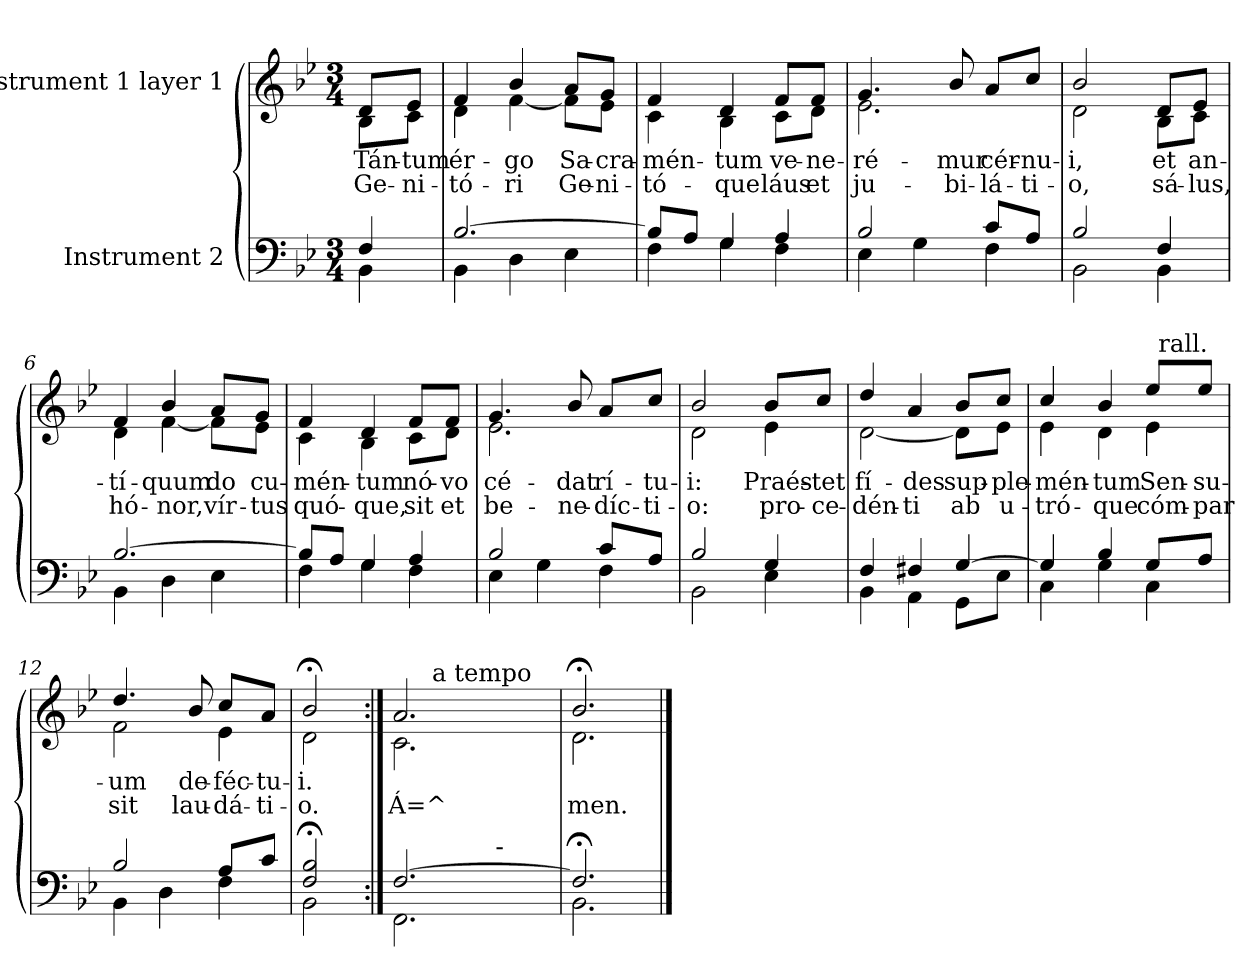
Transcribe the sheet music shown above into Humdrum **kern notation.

**kern	**kern	**text	**text
*part2	*part1	*part1	*part1
*staff2	*staff1	*staff1	*staff1
*I"Instrument 2	*I"Instrument 1 layer 1	*	*
!!LO:PB:g=z
*stria5	*stria5	*	*
*clefF4	*clefG2	*	*
*k[b-e-]	*k[b-e-]	*	*
*B-:	*B-:	*	*
*M3/4	*M3/4	*	*
=1	=1	=1	=1
*^	*	*	*
!	!	!	!LO:LY:b	!LO:LY:b
*	*	*^	*	*
4F/	4BB-\	8d/L	8B-\L	Tán-	-Ge-
!	!	!	!	!LO:LY:b	!LO:LY:b
.	.	8e-/J	8c\J	-tum	ni-
=2	=2	=2	=2	=2	=2
!	!	!	!	!LO:LY:b	!LO:LY:b
[>2.B-/	4BB-\	4f/	4d\	-ér-	-tó-
!	!	!	!	!LO:LY:b	!LO:LY:b
.	4D\	4b-/	[<4f\	-go	ri
!	!	!	!	!LO:LY:b	!LO:LY:b
.	4E-\	8a/L	8f\L]	Sa-	-Ge-
!	!	!	!	!LO:LY:b	!LO:LY:b
.	.	8g/J	8e-\J	-cra-	-ni-
=3	=3	=3	=3	=3	=3
!	!	!	!	!LO:LY:b	!LO:LY:b
8B-/L]	4F\	4f/	4c\	-mén-	-tó-
8A/J	.	.	.	.	.
!	!	!	!	!LO:LY:b	!LO:LY:b
4G/	4G\	4d/	4B-\	-tum	que
!	!	!	!	!LO:LY:b	!LO:LY:b
4A/	4F\	8f/L	8c\L	ve-	-láus
!	!	!	!	!LO:LY:b	!LO:LY:b
.	.	8f/J	8d\J	ne-	-et
=4	=4	=4	=4	=4	=4
!	!	!	!	!LO:LY:b	!LO:LY:b
2B-/	4E-\	4.g/	2.e-\	ré-	-ju-
.	4G\	.	.	.	.
!	!	!	!	!LO:LY:b	!LO:LY:b
.	.	8b-/	.	-mur	bi-
!	!	!	!	!LO:LY:b	!LO:LY:b
8c/L	4F\	8a/L	.	-cér-	-lá-
!	!	!	!	!LO:LY:b	!LO:LY:b
8A/J	.	8cc/J	.	-nu-	-ti-
=5	=5	=5	=5	=5	=5
!	!	!	!	!LO:LY:b	!LO:LY:b
2B-/	2BB-\	2b-/	2d\	-i,	o,
!	!	!	!	!LO:LY:b	!LO:LY:b
4F/	4BB-\	8d/L	8B-\L	et	sá-
!	!	!	!	!LO:LY:b	!LO:LY:b
.	.	8e-/J	8c\J	-an-	-lus,
!!LO:LB:g=z	!!
=6	=6	=6	=6	=6	=6
!	!	!	!	!LO:LY:b	!LO:LY:b
[>2.B-/	4BB-\	4f/	4d\	tí-	-hó-
!	!	!	!	!LO:LY:b	!LO:LY:b
.	4D\	4b-/	[<4f\	-quum	nor,
!	!	!	!	!LO:LY:b	!LO:LY:b
.	4E-\	8a/L	8f\L]	do	vír-
!	!	!	!	!LO:LY:b	!LO:LY:b
.	.	8g/J	8e-\J	-cu-	-tus
=7	=7	=7	=7	=7	=7
!	!	!	!	!LO:LY:b	!LO:LY:b
8B-/L]	4F\	4f/	4c\	mén-	-quó-
8A/J	.	.	.	.	.
!	!	!	!	!LO:LY:b	!LO:LY:b
4G/	4G\	4d/	4B-\	-tum	que,
!	!	!	!	!LO:LY:b	!LO:LY:b
4A/	4F\	8f/L	8c\L	nó-	-sit
!	!	!	!	!LO:LY:b	!LO:LY:b
.	.	8f/J	8d\J	vo	et
=8	=8	=8	=8	=8	=8
!	!	!	!	!LO:LY:b	!LO:LY:b
2B-/	4E-\	4.g/	2.e-\	cé-	-be-
.	4G\	.	.	.	.
!	!	!	!	!LO:LY:b	!LO:LY:b
.	.	8b-/	.	-dat	ne-
!	!	!	!	!LO:LY:b	!LO:LY:b
8c/L	4F\	8a/L	.	-rí-	-díc-
!	!	!	!	!LO:LY:b	!LO:LY:b
8A/J	.	8cc/J	.	-tu-	-ti-
=9	=9	=9	=9	=9	=9
!	!	!	!	!LO:LY:b	!LO:LY:b
2B-/	2BB-\	2b-/	2d\	-i:	o:
!	!	!	!	!LO:LY:b	!LO:LY:b
4G/	4E-\	8b-/L	4e-\	Praés-	-pro-
!	!	!	!	!LO:LY:b	!LO:LY:b
.	.	8cc/J	.	-tet	ce-
=10	=10	=10	=10	=10	=10
!	!	!	!	!LO:LY:b	!LO:LY:b
4F/	4BB-\	4dd/	[<2d\	-fí-	-dén-
!	!	!	!	!LO:LY:b	!LO:LY:b
4F#X/	4AA\	4a/	.	-des	ti
!	!	!	!	!LO:LY:b	!LO:LY:b
[<4G/	8GG\L	8b-/L	8d\L]	sup-	-ab
!	!	!	!	!LO:LY:b	!LO:LY:b
.	8E-\J	8cc/J	8e-\J	ple-	-u-
!!LO:LB:g=z
=11	=11	=11	=11	=11	=11
!	!	!	!	!LO:LY:b	!LO:LY:b
*	*	*	*^	*	*
4G/]	4C\	4cc/	4e-\	2ryy	-mén-	-tró-
!	!	!	!	!	!LO:LY:b	!LO:LY:b
4B-/	4G\	4b-/	4d\	.	-tum	que
!	!	!	!	!	!LO:LY:b	!LO:LY:b
8G/L	4C\	8ee-/L	4e-\	64ryy	Sen-	-cóm-
!	!	!	!	!LO:TX:a:t=rall.	!	!
.	.	.	.	8...ryy	.	.
!	!	!	!	!	!LO:LY:b	!LO:LY:b
8A/J	.	8ee-/J	.	.	-su-	-par
=12	=12	=12	=12	=12	=12	=12
!	!	!	!	!	!LO:LY:b	!LO:LY:b
*	*	*	*v	*v	*	*
2B-/	4BB-\	4.dd/	2f\	um	sit
.	4D\	.	.	.	.
!	!	!	!	!LO:LY:b	!LO:LY:b
.	.	8b-/	.	de-	-lau-
!	!	!	!	!LO:LY:b	!LO:LY:b
8A/L	4F\	8cc/L	4e-\	-féc-	-dá-
!	!	!	!	!LO:LY:b	!LO:LY:b
8c/J	.	8a/J	.	-tu-	-ti-
=13	=13	=13	=13	=13	=13
!	!	!	!	!LO:LY:b	!LO:LY:b
2B-/; 2F/;	2BB-\	2b-;</	2d\	-i.	o.
=14:|!	=14:|!	=14:|!	=14:|!	=14:|!	=14:|!
!	!	!	!	!	!LO:LY:b
*	*^	*	*^	*	*
[>2.F/	2.FF\	4ryy	2.a/	2.c\	8.ryy	.	Á=^
!	!	!	!	!	!LO:TX:a:t=a tempo	!	!
.	.	.	.	.	2ryy	.	.
.	.	8...ryy	.	.	.	.	.
!	!	!LO:TX:a:t=-	!	!	!	!	!
.	.	4ryy	.	.	.	.	.
.	.	.	.	.	16ryy	.	.
.	.	64ryy	.	.	.	.	.
=15	=15	=15	=15	=15	=15	=15	=15
!	!	!	!	!	!	!	!LO:LY:b
*	*v	*v	*	*	*	*	*
*	*	*	*v	*v	*	*
2.F;/]	2.BB-\	2.b-;</	2.d\	.	men.
*v	*v	*	*	*	*
*	*v	*v	*	*
==	==	==	==
*-	*-	*-	*-
